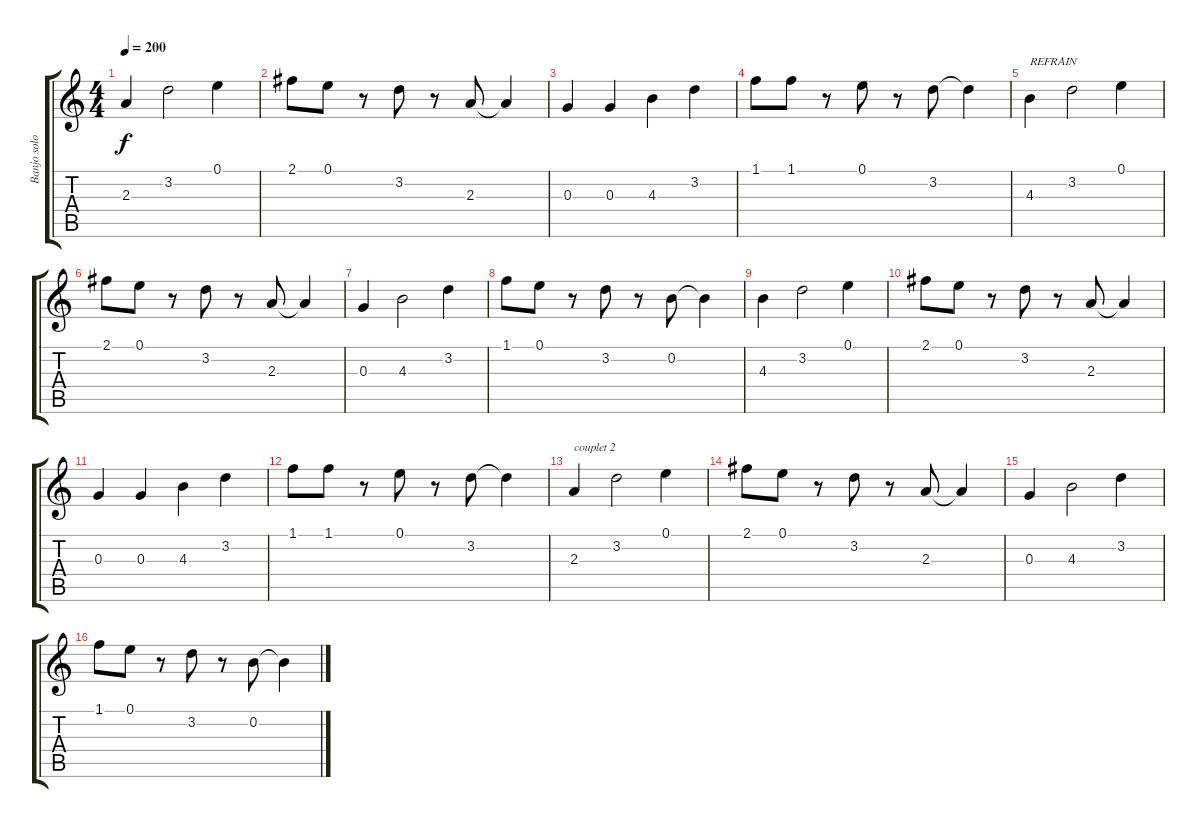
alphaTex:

\track ("Banjo solo" "Banjo solo") {instrument banjo}
\staff {score tabs}
\tuning (E4 B3 G3 D3 A2 E2) {hide}
\displaytranspose 12
\ts (4 4)
\tempo 200
\clef g2
\ks c
2.3.4{dy f} 3.2.2 0.1.4 |
2.1.8 0.1.8 r.8 3.2.8 r.8 2.3.8 2.3{t}.4 |
0.3.4 0.3.4 4.3.4 3.2.4 |
1.1.8 1.1.8 r.8 0.1.8 r.8 3.2.8 3.2{t}.4 |
4.3.4{txt "REFRAIN"} 3.2.2 0.1.4 |
2.1.8 0.1.8 r.8 3.2.8 r.8 2.3.8 2.3{t}.4 |
0.3.4 4.3.2 3.2.4 |
1.1.8 0.1.8 r.8 3.2.8 r.8 0.2.8 0.2{t}.4 |
4.3.4 3.2.2 0.1.4 |
2.1.8 0.1.8 r.8 3.2.8 r.8 2.3.8 2.3{t}.4 |
0.3.4 0.3.4 4.3.4 3.2.4 |
1.1.8 1.1.8 r.8 0.1.8 r.8 3.2.8 3.2{t}.4 |
2.3.4{txt "couplet 2"} 3.2.2 0.1.4 |
2.1.8 0.1.8 r.8 3.2.8 r.8 2.3.8 2.3{t}.4 |
0.3.4 4.3.2 3.2.4 |
1.1.8 0.1.8 r.8 3.2.8 r.8 0.2.8 0.2{t}.4
